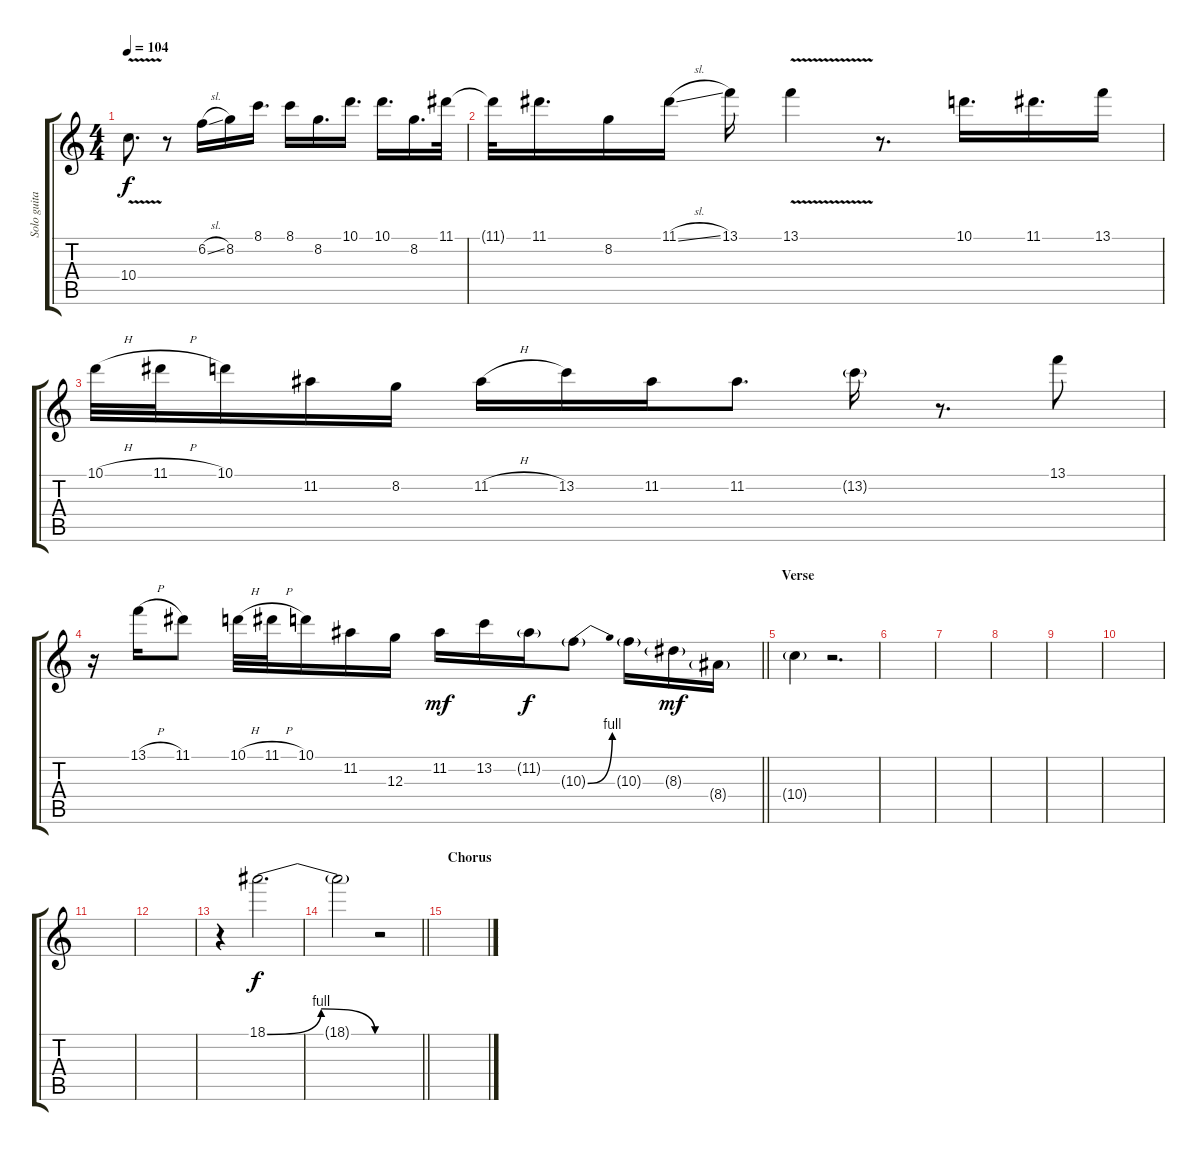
\track ("Solo guitar" "Solo guita") {instrument distortionguitar}
\staff {score tabs}
\tuning (E4 B3 G3 D3 A2 E2) {hide}
\ts (4 4)
\tempo 104
\clef g2
\ks c
10.4{v}.8{d dy f} r.8 6.2{sl}.16 8.2.16 8.1.16{d} 8.1.16 8.2.16{d} 10.1.16{d} 10.1.16{d} 8.2.16{d} 11.1.32 |
11.1{t}.32 11.1.16{d} 8.2.16 11.1{sl}.16 13.1.16 13.1{v}.4 r.8{d} 10.1.16{d} 11.1.16{d} 13.1.16 |
10.1{h}.32 11.1{h}.32 10.1.16 11.2.16 8.2.16 11.2{h}.16 13.2.16 11.2.16 11.2.8{d} 13.2{g}.16 r.8{d} 13.1.8 |
\barLineRight lightlight
r.16 13.1{h}.16 11.1.8 10.1{h}.32 11.1{h}.32 10.1.16 11.2.16 12.3.16 11.2.16{dy mf} 13.2.16 11.2{g}.16{dy f} 10.3{be (bend 0 0 60 4) g}.8 10.3{g}.16 8.3{g}.16{dy mf} 8.4{g}.16 |
\section ("" "Verse")
10.4{g}.4 r.2{d} |
|
|
|
|
|
|
|
r.4{volume 13 instrument distortionguitar} 18.1{be (bendrelease 0 0 8 4 30 4 60 0)}.2{d dy f volume 0} |
\barLineRight lightlight
18.1{t}.2 r.2 |
\section ("" "Chorus")
